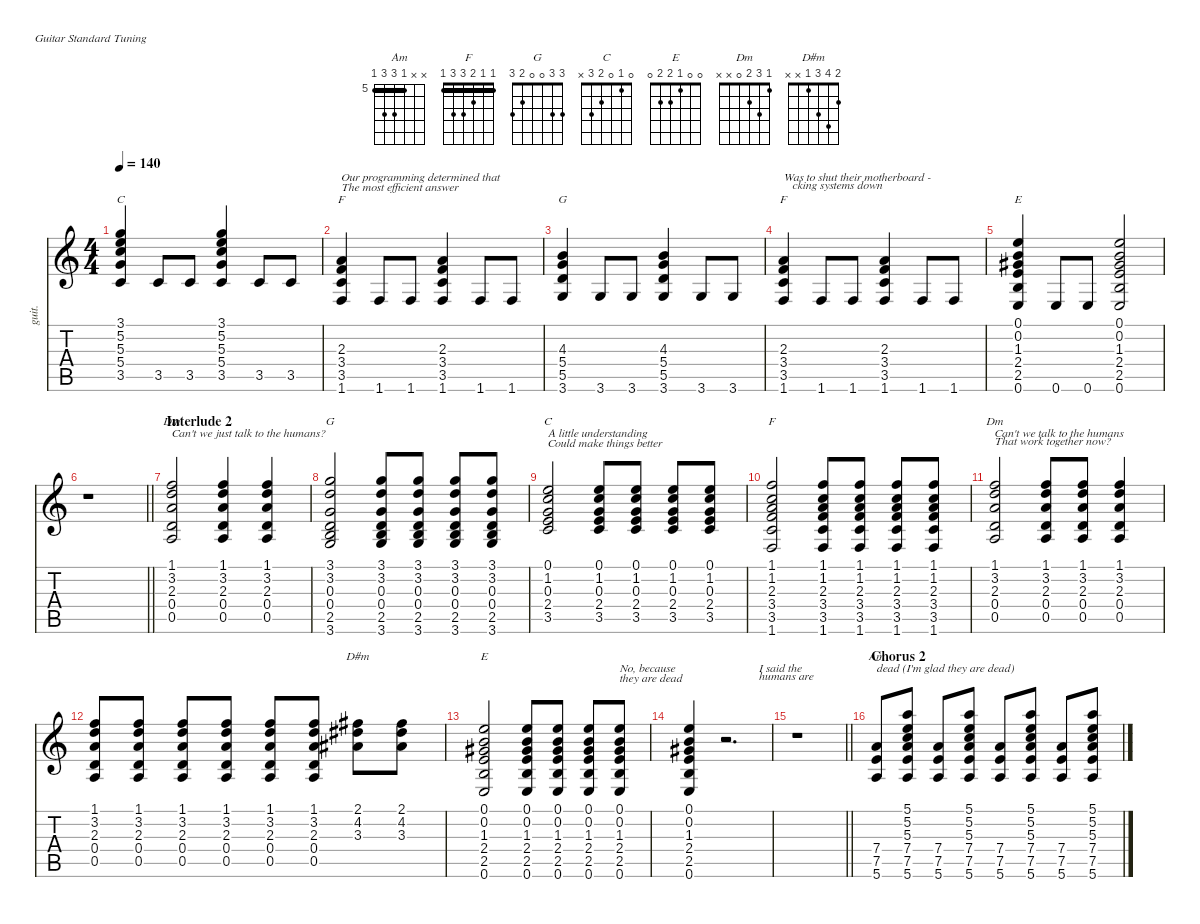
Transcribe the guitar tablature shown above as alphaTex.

\defaultSystemsLayout 4
\hideDynamics
\bracketExtendMode nobrackets
\otherSystemsTrackNameOrientation horizontal
\track ("Guitar1,2-3" "guit.") {defaultSystemsLayout 4 instrument acousticguitarnylon}
\staff {score tabs}
\tuning (E4 B3 G3 D3 A2 E2)
\chord ("Am" x x 5 7 7 5) {firstfret 5 showfingering false barre 5}
\chord ("F" x x 2 3 3 1) {showfingering false}
\chord ("G" x x 4 5 5 3) {showfingering false}
\chord ("C" 3 5 5 5 3 x) {showfingering false barre 3}
\chord ("E" 0 0 1 2 2 0) {showfingering false}
\chord ("Dm" 1 3 2 0 x x) {showfingering false}
\chord ("G" 3 3 0 0 2 3) {showfingering false}
\chord ("C" 0 1 0 2 3 x) {showfingering false}
\chord ("F" 1 1 2 3 3 1) {showfingering false barre (1 1)}
\chord ("D#m" 2 4 3 1 x x) {showfingering false}
\ts (4 4)
\tempo 140
\clef g2
\ks aminor
(3.1 5.2 5.3 5.4 3.5).4{ch "C" dy f beam Up} 3.5.8{beam Up} 3.5.8{beam Up} (3.1 5.2 5.3 5.4 3.5).4{beam Up} 3.5.8{beam Up} 3.5.8{beam Up} |
(2.3 3.4 3.5 1.6).4{ch "F" txt "Our programming determined that\nThe most efficient answer" beam Up} 1.6.8{beam Up} 1.6.8{beam Up} (2.3 3.4 3.5 1.6).4{beam Up} 1.6.8{beam Up} 1.6.8{beam Up} |
(4.3 5.4 5.5 3.6).4{ch "G" beam Up} 3.6.8{beam Up} 3.6.8{beam Up} (4.3 5.4 5.5 3.6).4{beam Up} 3.6.8{beam Up} 3.6.8{beam Up} |
(2.3 3.4 3.5 1.6).4{ch "F" txt "Was to shut their motherboard - \n   cking systems down" beam Up} 1.6.8{beam Up} 1.6.8{beam Up} (2.3 3.4 3.5 1.6).4{beam Up} 1.6.8{beam Up} 1.6.8{beam Up} |
(0.1 0.2 1.3{acc #} 2.4 2.5 0.6).4{ch "E" beam Up} 0.6.8{dy mf beam Up} 0.6.8{beam Up} (0.1 0.2 1.3{acc #} 2.4 2.5 0.6).2{dy f beam Up} |
\barLineRight lightlight
r.1{beam Down} |
\section ("" "Interlude 2")
(1.1 3.2 2.3 0.4 0.5).2{ch "Dm" txt "Can't we just talk to the humans?" beam Up} (1.1 3.2 2.3 0.4 0.5).4{beam Up} (0.5 0.4 2.3 3.2 1.1).4{beam Up} |
(3.1 3.2 0.3 0.4 2.5 3.6).2{ch "G" beam Up} (3.1 3.2 0.3 0.4 2.5 3.6).8{beam Up} (3.6 2.5 0.4 0.3 3.2 3.1).8{beam Up} (3.6 2.5 0.4 0.3 3.2 3.1).8{beam Up} (3.6 2.5 0.4 0.3 3.2 3.1).8{beam Up} |
(0.1 1.2 0.3 2.4 3.5).2{ch "C" txt "A little understanding \nCould make things better" beam Up} (0.1 1.2 0.3 2.4 3.5).8{beam Up} (3.5 2.4 0.3 1.2 0.1).8{beam Up} (3.5 2.4 0.1 1.2 0.3).8{beam Up} (3.5 2.4 0.1 1.2 0.3).8{beam Up} |
(1.1 1.2 2.3 3.4 3.5 1.6).2{ch "F" beam Up} (1.1 1.2 2.3 3.4 3.5 1.6).8{beam Up} (1.6 3.5 3.4 2.3 1.2 1.1).8{beam Up} (1.6 3.5 3.4 2.3 1.2 1.1).8{beam Up} (1.6 3.5 3.4 2.3 1.2 1.1).8{beam Up} |
(1.1 3.2 2.3 0.4 0.5).2{ch "Dm" txt "Can't we talk to the humans\nThat work together now?" beam Up} (1.1 3.2 0.4 0.5 2.3).8{beam Up} (0.5 0.4 2.3 3.2 1.1).8{beam Up} (0.5 0.4 2.3 3.2 1.1).4{beam Up} |
(1.1 3.2 2.3 0.4 0.5).8{beam Up} (1.1 3.2 2.3 0.4 0.5).8{beam Up} (1.1 3.2 2.3 0.4 0.5).8{beam Up} (1.1 3.2 2.3 0.4 0.5).8{beam Up} (1.1 3.2 2.3 0.4 0.5).8{beam Up} (0.5 0.4 2.3 3.2 1.1).8{beam Up} (2.1{acc #} 4.2{acc #} 3.3{acc #}).8{ch "D#m" beam Down} (2.1{acc #} 4.2{acc #} 3.3{acc #}).8{beam Down} |
(0.1 0.2 1.3{acc #} 2.4 2.5 0.6).2{ch "E" dy mf beam Up} (0.1 0.2 1.3{acc #} 2.4 2.5 0.6).8{beam Up} (0.1 0.2 1.3{acc #} 2.4 2.5 0.6).8{beam Up} (0.1 0.2 1.3{acc #} 2.4 2.5 0.6).8{beam Up} (0.1 0.2 1.3{acc #} 2.4 2.5 0.6).8{txt "No, because \nthey are dead" beam Up} |
(0.6 2.5 2.4 1.3{acc #} 0.2 0.1).4{beam Up} r.2{d txt "           I said the \n           humans are" beam Up} |
\barLineRight lightlight
r.1{beam Down} |
\section ("" "Chorus 2")
(7.4 7.5 5.6).8{ch "Am" txt "dead (I'm glad they are dead)" dy f beam Up} (5.1 5.2 5.3 7.4 7.5 5.6).8{beam Up} (7.4 7.5 5.6).8{beam Up} (5.1 5.2 5.3 7.4 7.5 5.6).8{beam Up} (7.4 7.5 5.6).8{beam Up} (5.1 5.2 5.3 7.4 7.5 5.6).8{beam Up} (7.4 7.5 5.6).8{beam Up} (5.1 5.2 5.3 7.4 7.5 5.6).8{beam Up}
